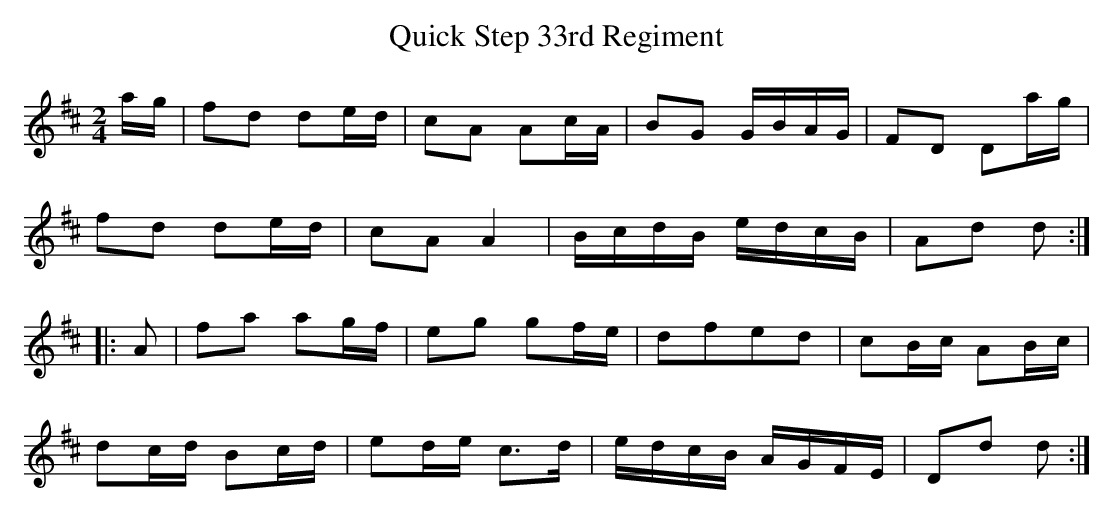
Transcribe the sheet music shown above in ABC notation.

X:1
T:Quick Step 33rd Regiment
M:2/4
L:1/8
K:D
a/g/ | fd de/d/ | cA Ac/A/ | BG G/B/A/G/ | FD Da/g/ |
fd de/d/ | cA A2 | B/c/d/B/ e/d/c/B/ | Ad d :|
|: A | fa ag/f/ | eg gf/e/ | dfed | cB/c/ AB/c/ |
dc/d/ Bc/d/ | ed/e/ c>d | e/d/c/B/ A/G/F/E/ | Dd d :|]
